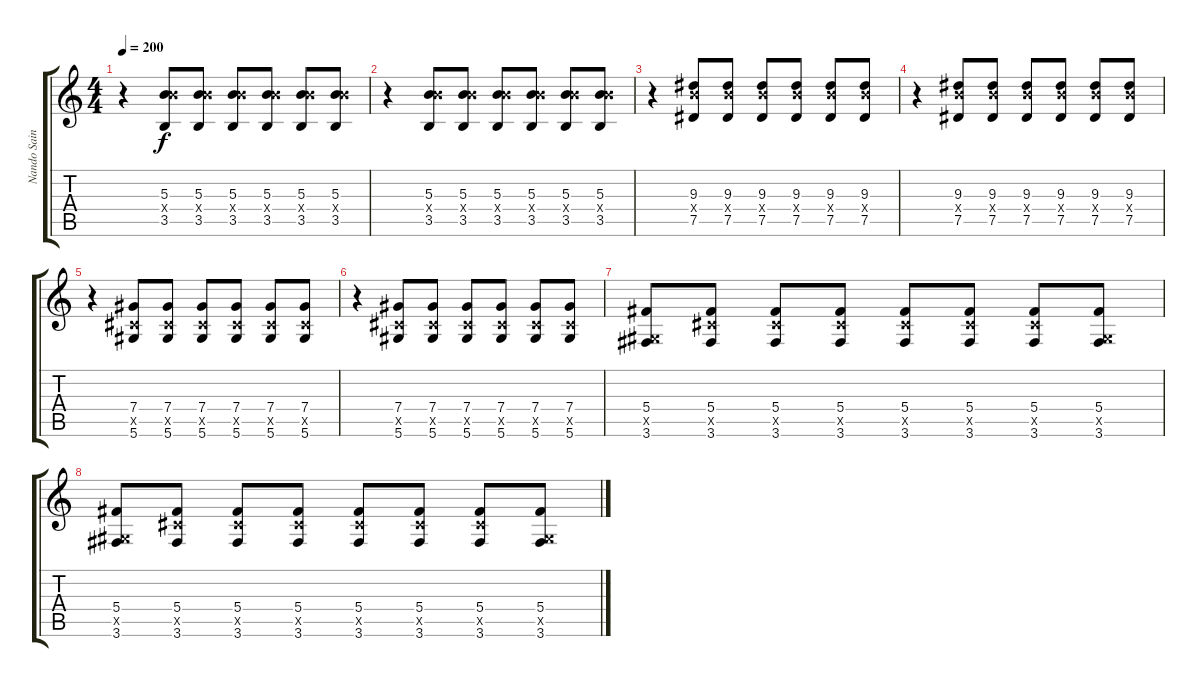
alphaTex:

\track ("Nando Sainz (Rellenos)" "Nando Sain") {instrument electricguitarmuted}
\staff {score tabs}
\tuning (Eb4 Bb3 Gb3 Db3 Ab2 Eb2) {hide}
\ts (4 4)
\tempo 200
\clef g2
\ks c
r.4{dy f} (5.3 10.4{x} 3.5).8 (5.3 10.4{x} 3.5).8 (5.3 10.4{x} 3.5).8 (5.3 10.4{x} 3.5).8 (5.3 10.4{x} 3.5).8 (5.3 10.4{x} 3.5).8 |
r.4 (5.3 10.4{x} 3.5).8 (5.3 10.4{x} 3.5).8 (5.3 10.4{x} 3.5).8 (5.3 10.4{x} 3.5).8 (5.3 10.4{x} 3.5).8 (5.3 10.4{x} 3.5).8 |
r.4 (9.3 10.4{x} 7.5).8 (9.3 10.4{x} 7.5).8 (9.3 10.4{x} 7.5).8 (9.3 10.4{x} 7.5).8 (9.3 10.4{x} 7.5).8 (9.3 10.4{x} 7.5).8 |
r.4 (9.3 10.4{x} 7.5).8 (9.3 10.4{x} 7.5).8 (9.3 10.4{x} 7.5).8 (9.3 10.4{x} 7.5).8 (9.3 10.4{x} 7.5).8 (9.3 10.4{x} 7.5).8 |
r.4 (7.4 5.5{x} 5.6).8 (7.4 5.5{x} 5.6).8 (7.4 5.5{x} 5.6).8 (7.4 5.5{x} 5.6).8 (7.4 5.5{x} 5.6).8 (7.4 5.5{x} 5.6).8 |
r.4 (7.4 5.5{x} 5.6).8 (7.4 5.5{x} 5.6).8 (7.4 5.5{x} 5.6).8 (7.4 5.5{x} 5.6).8 (7.4 5.5{x} 5.6).8 (7.4 5.5{x} 5.6).8 |
(5.4 0.5{x} 3.6).8{volume 11} (5.4 5.5{x} 3.6).8 (5.4 5.5{x} 3.6).8 (5.4 5.5{x} 3.6).8 (5.4 5.5{x} 3.6).8 (5.4 5.5{x} 3.6).8 (5.4 5.5{x} 3.6).8 (5.4 0.5{x} 3.6).8 |
(5.4 0.5{x} 3.6).8 (5.4 5.5{x} 3.6).8 (5.4 5.5{x} 3.6).8 (5.4 5.5{x} 3.6).8 (5.4 5.5{x} 3.6).8 (5.4 5.5{x} 3.6).8 (5.4 5.5{x} 3.6).8 (5.4 0.5{x} 3.6).8
